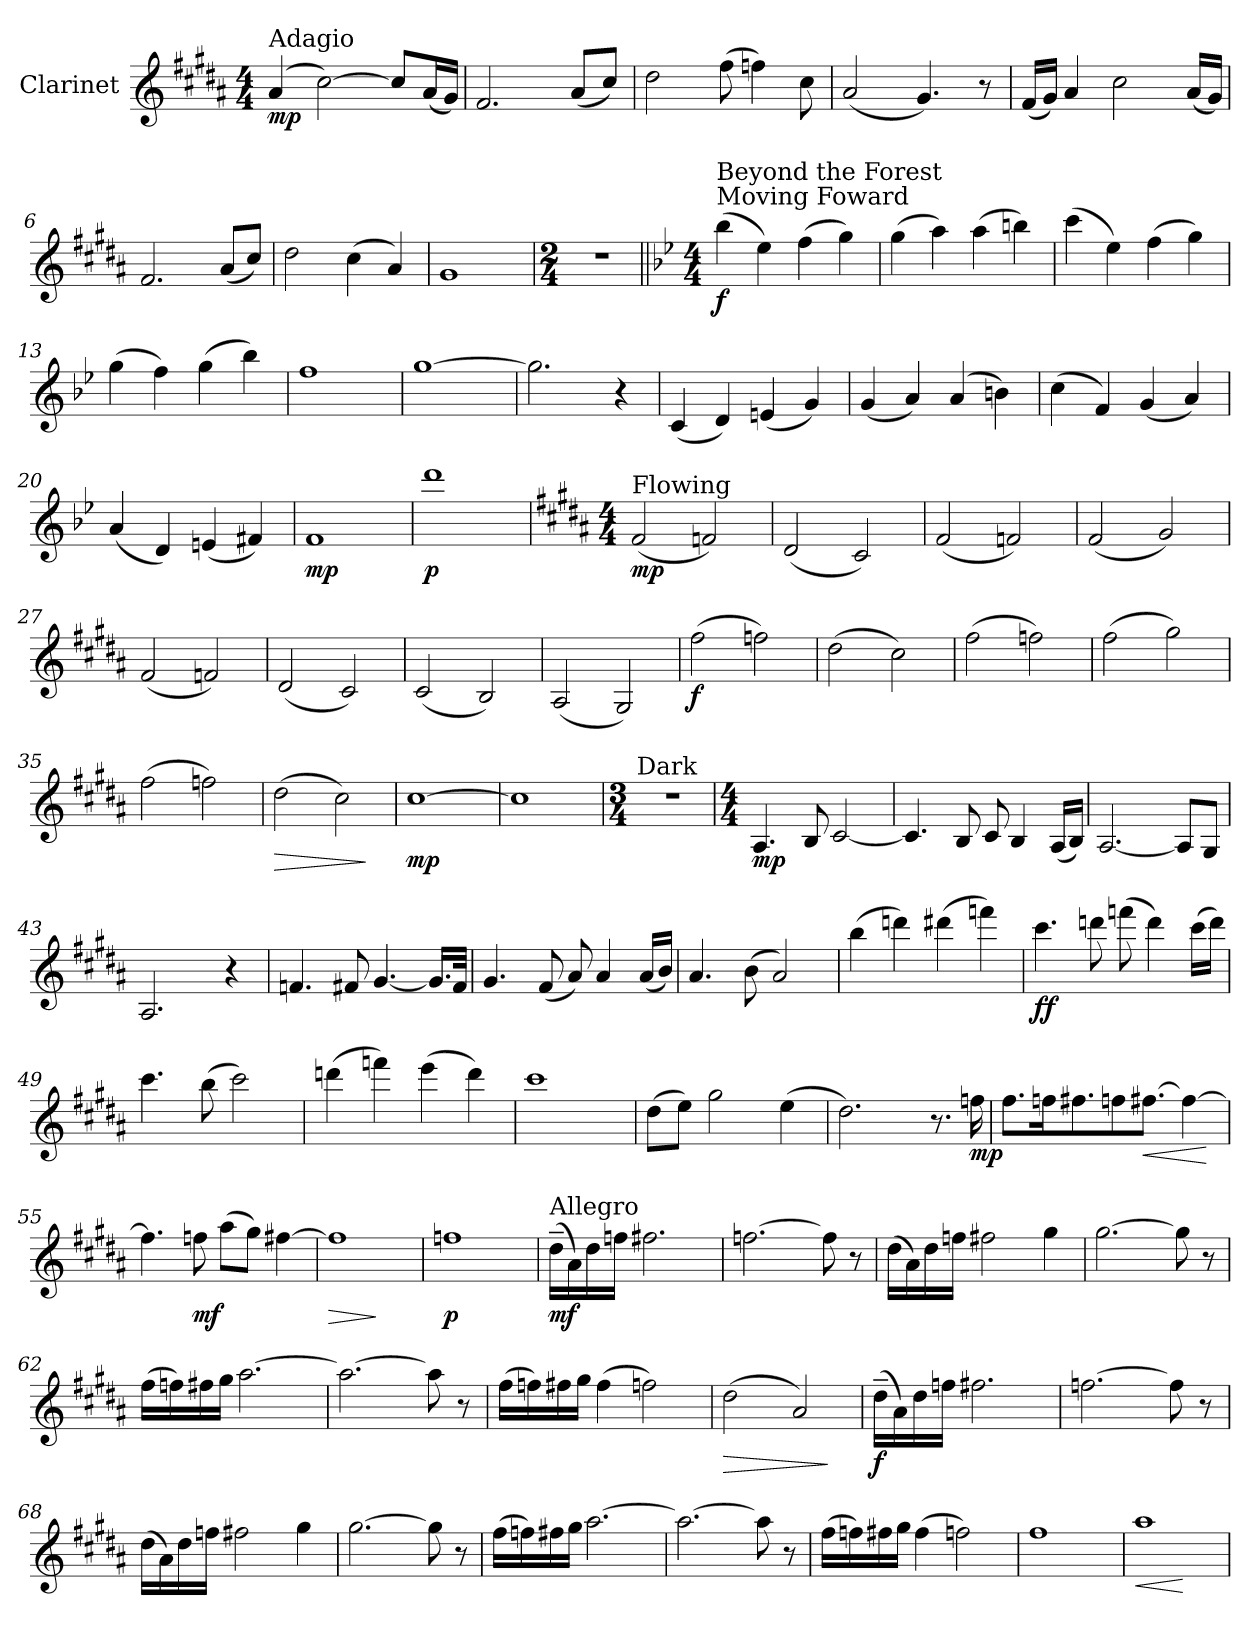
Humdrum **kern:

**kern	**dynam
*part1	*part1
*staff1	*staff1
*I"Clarinet	*
*I'Cl	*
*clefG2	*
*ITrd1c2	*
*k[f#c#g#]	*
*A:	*
*M4/4	*
=1	=1
!LO:TX:a:t=Adagio	!
!	!LO:DY:b
(4g#/	mp
[2b\)	.
8b/L]	.
(16g#/L	.
16f#/JJ)	.
=2	=2
2.e/	.
(8g#/L	.
8b/J)	.
=3	=3
2cc#\	.
(8ee\	.
4ee-X\)	.
8b\	.
=4	=4
(2g#/	.
4.f#/)	.
8r	.
=5	=5
(16e/LL	.
16f#/JJ)	.
4g#/	.
2b\	.
(16g#/LL	.
16f#/JJ)	.
=6	=6
2.e/	.
(8g#/L	.
8b/J)	.
=7	=7
2cc#\	.
(4b\	.
4g#/)	.
=8	=8
1f#	.
=9	=9
*M2/4	*
2r	.
!!LO:LB:g=z
=10||	=10||
*k[b-e-a-d-]	*
*A-:	*
*M4/4	*
!LO:TX:a:t=Moving Foward	!
!LO:TX:a:t=Beyond the Forest	!
!	!LO:DY:b
(4aa-\	f
4dd-\)	.
(4ee-\	.
4ff\)	.
=11	=11
(4ff\	.
4gg\)	.
(4gg\	.
4aan\)	.
=12	=12
(4bb-\	.
4dd-\)	.
(4ee-\	.
4ff\)	.
=13	=13
(4ff\	.
4ee-\)	.
(4ff\	.
4aa-\)	.
=14	=14
1ee-	.
=15	=15
[1ff	.
=16	=16
2.ff\]	.
4r	.
=17	=17
(4B-/	.
4c/)	.
(4dn/	.
4f/)	.
=18	=18
(4f/	.
4g/)	.
(4g/	.
4an\)	.
=19	=19
(4b-\	.
4e-/)	.
(4f/	.
4g/)	.
!!LO:LB:g=z
=20	=20
(4g/	.
4c/)	.
(4dn/	.
4en/)	.
=21	=21
!	!LO:DY:b
1e-	mp
=22	=22
!	!LO:DY:b
1ccc	p
=23	=23
*k[f#c#g#]	*
*A:	*
*M4/4	*
!LO:TX:a:t=Flowing	!
!	!LO:DY:b
(2e/	mp
2e-X/)	.
=24	=24
(2c#/	.
2B/)	.
=25	=25
(2e/	.
2e-X/)	.
=26	=26
(2e/	.
2f#/)	.
=27	=27
(2e/	.
2e-X/)	.
=28	=28
(2c#/	.
2B/)	.
=29	=29
(2B/	.
2A/)	.
=30	=30
(2G#/	.
2F#/)	.
=31	=31
!	!LO:DY:b
(2ee\	f
2ee-X\)	.
=32	=32
(2cc#\	.
2b\)	.
!!LO:LB:g=z
=33	=33
(2ee\	.
2ee-X\)	.
=34	=34
(2ee\	.
2ff#\)	.
=35	=35
(2ee\	.
2ee-X\)	.
=36	=36
!	!LO:HP:b
(2cc#\	>
2b\)	.
.	]
=37	=37
!	!LO:DY:b
[1b	mp
=38	=38
1b]	.
=39	=39
*M3/4	*
!LO:TX:a:t=Dark	!
2.r	.
=40	=40
*M4/4	*
!	!LO:DY:b
4.G#/	mp
8A/	.
[2B/	.
=41	=41
4.B/]	.
8A/	.
8B/	.
4A/	.
(16G#/LL	.
16A/JJ)	.
=42	=42
[2.G#/	.
8G#/L]	.
8F#/J	.
=43	=43
2.G#/	.
4r	.
!!LO:LB:g=z
=44	=44
4.e-X/	.
8en/	.
[4.f#/	.
16.f#/LL]	.
32e/JJk	.
=45	=45
4.f#/	.
(8e/	.
8g#/)	.
4g#/	.
(16g#/LL	.
16a/JJ)	.
=46	=46
4.g#/	.
(8a\	.
2g#/)	.
=47	=47
(4aa\	.
4cccn\)	.
(4ccc#X\	.
4eee-X\)	.
=48	=48
!	!LO:DY:b
4.bb\	ff
8cccn\	.
(8eee-X\	.
4ccc\)	.
(16bb\LL	.
16ccc\JJ)	.
=49	=49
4.bb\	.
(8aa\	.
2bb\)	.
=50	=50
(4cccn\	.
4eee-X\)	.
(4ddd\	.
4ccc\)	.
!!LO:LB:g=z
=51	=51
1bb	.
=52	=52
(8cc#\L	.
8dd\J)	.
2ff#\	.
(4dd\	.
=53	=53
2.cc#\)	.
8.r	.
!	!LO:DY:b
16ee-X\	mp
=54	=54
8.ee\L	.
16ee-X\K	.
8.een\	.
8ee-X\	.
!	!LO:HP:b
[8.een\J	<
4ee\_	.
.	[
=55	=55
4.ee\]	.
!	!LO:DY:b
8ee-X\	mf
(8gg#\L	.
8ff#\J)	.
[4een\	.
=56	=56
!	!LO:HP:b
1ee]	>
.	]
=57	=57
!	!LO:DY:b
1ee-X	p
=58	=58
!LO:TX:a:t=Allegro	!
!	!LO:DY:b
(16cc#~\LL	mf
16g#\)	.
16cc#\	.
16ee-X\JJ	.
2.een\	.
=59	=59
[2.ee-X\	.
8ee-\]	.
8r	.
!!LO:LB:g=z
=60	=60
(16cc#\LL	.
16g#\)	.
16cc#\	.
16ee-X\JJ	.
2een\	.
4ff#\	.
=61	=61
[2.ff#\	.
8ff#\]	.
8r	.
=62	=62
(16ee\LL	.
16ee-X\)	.
16een\	.
16ff#\JJ	.
[2.gg#\	.
=63	=63
2.gg#\_	.
8gg#\]	.
8r	.
=64	=64
(16ee\LL	.
16ee-X\)	.
16een\	.
16ff#\JJ	.
(4ee\	.
2ee-X\)	.
=65	=65
!	!LO:HP:b
(2cc#\	>
2g#/)	.
.	]
=66	=66
!	!LO:DY:b
(16cc#~\LL	f
16g#\)	.
16cc#\	.
16ee-X\JJ	.
2.een\	.
!!LO:LB:g=z
=67	=67
[2.ee-X\	.
8ee-\]	.
8r	.
=68	=68
(16cc#\LL	.
16g#\)	.
16cc#\	.
16ee-X\JJ	.
2een\	.
4ff#\	.
=69	=69
[2.ff#\	.
8ff#\]	.
8r	.
=70	=70
(16ee\LL	.
16ee-X\)	.
16een\	.
16ff#\JJ	.
[2.gg#\	.
=71	=71
2.gg#\_	.
8gg#\]	.
8r	.
=72	=72
(16ee\LL	.
16ee-X\)	.
16een\	.
16ff#\JJ	.
(4ee\	.
2ee-X\)	.
=73	=73
1ee	.
=74	=74
!	!LO:HP:b
1gg#	<
.	[
=	=
*-	*-
